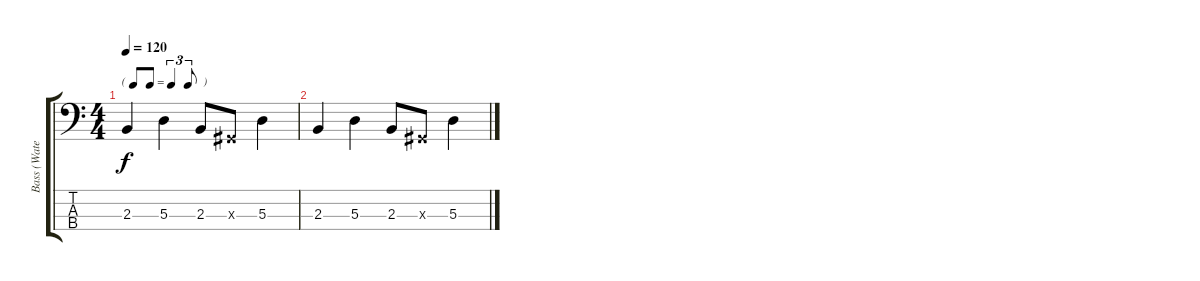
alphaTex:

\track ("Bass (Waters)" "Bass (Wate") {instrument electricbassfinger}
\staff {score tabs}
\tuning (G2 D2 A1 E1) {hide}
\ts (4 4)
\tf triplet8th
\tempo 120
\clef f4
\ks c
2.3.4{dy f} 5.3.4 2.3.8 -1.3{x}.8 5.3.4 |
2.3.4 5.3.4 2.3.8 -1.3{x}.8 5.3.4
